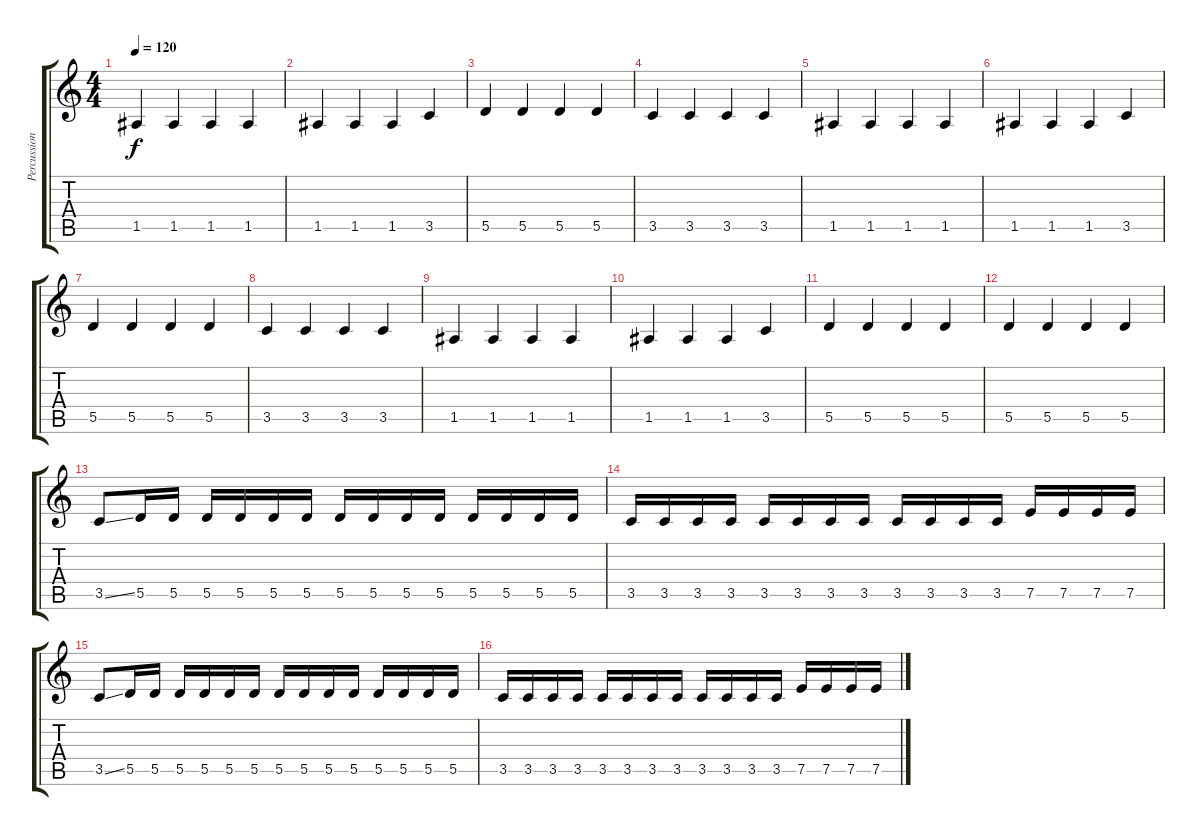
\track ("Percussion" "Percussion") {instrument electricbassfinger}
\staff {score tabs}
\tuning (E4 B3 G3 D3 A2 D2) {hide}
\ts (4 4)
\tempo 120
\clef g2
\ks c
1.5.4{dy f} 1.5.4 1.5.4 1.5.4 |
1.5.4 1.5.4 1.5.4 3.5.4 |
5.5.4 5.5.4 5.5.4 5.5.4 |
3.5.4 3.5.4 3.5.4 3.5.4 |
1.5.4 1.5.4 1.5.4 1.5.4 |
1.5.4 1.5.4 1.5.4 3.5.4 |
5.5.4 5.5.4 5.5.4 5.5.4 |
3.5.4 3.5.4 3.5.4 3.5.4 |
1.5.4 1.5.4 1.5.4 1.5.4 |
1.5.4 1.5.4 1.5.4 3.5.4 |
5.5.4 5.5.4 5.5.4 5.5.4 |
5.5.4 5.5.4 5.5.4 5.5.4 |
3.5{ss}.8 5.5.16 5.5.16 5.5.16 5.5.16 5.5.16 5.5.16 5.5.16 5.5.16 5.5.16 5.5.16 5.5.16 5.5.16 5.5.16 5.5.16 |
3.5.16 3.5.16 3.5.16 3.5.16 3.5.16 3.5.16 3.5.16 3.5.16 3.5.16 3.5.16 3.5.16 3.5.16 7.5.16 7.5.16 7.5.16 7.5.16 |
3.5{ss}.8 5.5.16 5.5.16 5.5.16 5.5.16 5.5.16 5.5.16 5.5.16 5.5.16 5.5.16 5.5.16 5.5.16 5.5.16 5.5.16 5.5.16 |
3.5.16 3.5.16 3.5.16 3.5.16 3.5.16 3.5.16 3.5.16 3.5.16 3.5.16 3.5.16 3.5.16 3.5.16 7.5.16 7.5.16 7.5.16 7.5.16
